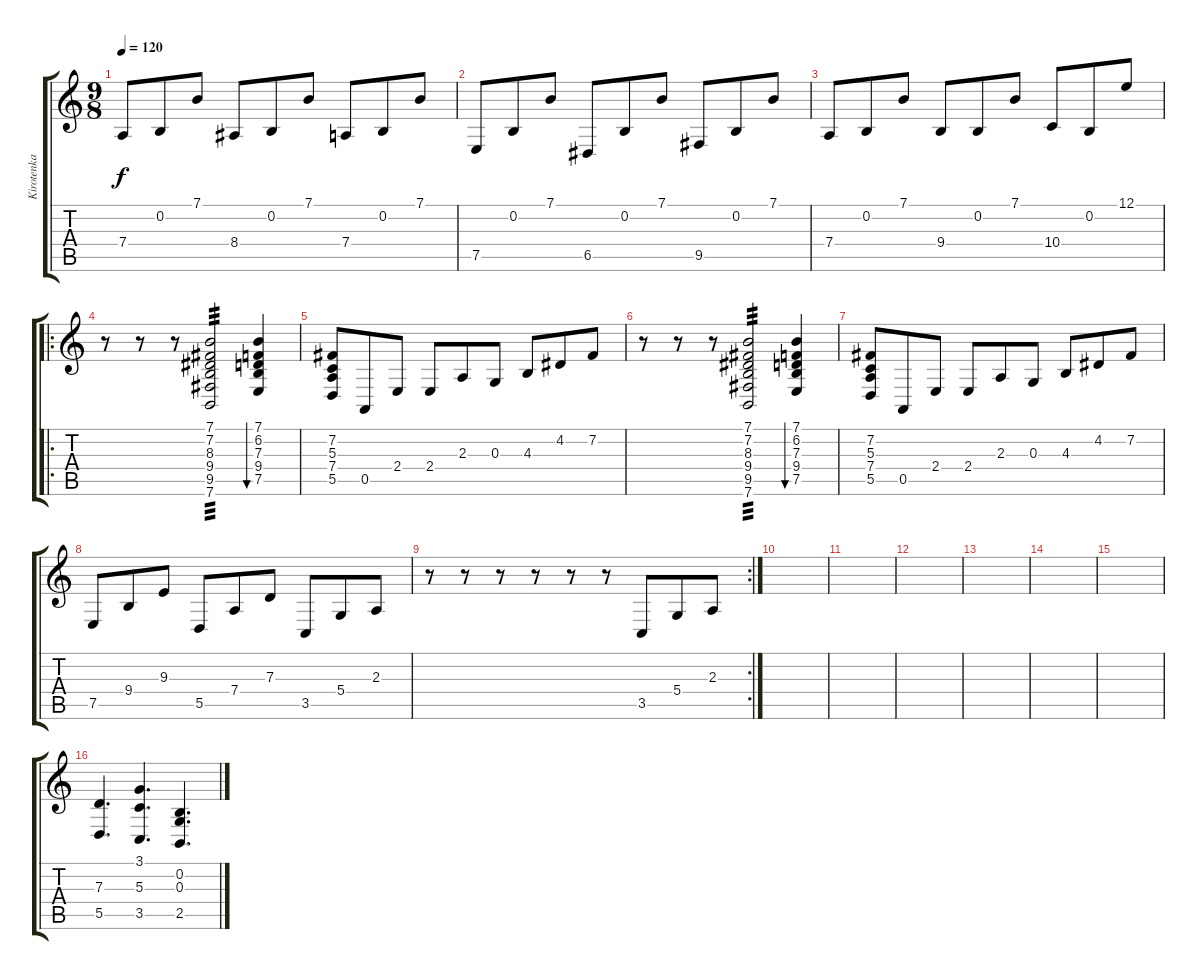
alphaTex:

\track ("Kirotenka" "Kirotenka") {instrument drawbarorgan}
\staff {score tabs}
\tuning (E4 B3 G3 D3 A2 E2) {hide}
\ts (9 8)
\tempo 120
\clef g2
\ks c
7.4.8{dy f} 0.2.8 7.1.8 8.4.8 0.2.8 7.1.8 7.4.8 0.2.8 7.1.8 |
7.5.8 0.2.8 7.1.8 6.5.8 0.2.8 7.1.8 9.5.8 0.2.8 7.1.8 |
7.4.8 0.2.8 7.1.8 9.4.8 0.2.8 7.1.8 10.4.8 0.2.8 12.1.8 |
\ro
r.8 r.8 r.8 (7.1 7.2 8.3 9.4 9.5 7.6).2{tp 3} (7.1 6.2 7.3 9.4 7.5).4{bu 60} |
(7.2 5.3 7.4 5.5).8 0.5.8 2.4.8 2.4.8 2.3.8 0.3.8 4.3.8 4.2.8 7.2.8 |
r.8 r.8 r.8 (7.1 7.2 8.3 9.4 9.5 7.6).2{tp 3} (7.1 6.2 7.3 9.4 7.5).4{bu 60} |
(7.2 5.3 7.4 5.5).8 0.5.8 2.4.8 2.4.8 2.3.8 0.3.8 4.3.8 4.2.8 7.2.8 |
7.5.8 9.4.8 9.3.8 5.5.8 7.4.8 7.3.8 3.5.8 5.4.8 2.3.8 |
\rc 2
r.8 r.8 r.8 r.8 r.8 r.8 3.5.8 5.4.8 2.3.8 |
|
|
|
|
|
|
(7.3 5.5).4{d} (3.1 5.3 3.5).4{d} (0.2 0.3 2.5).4{d}
